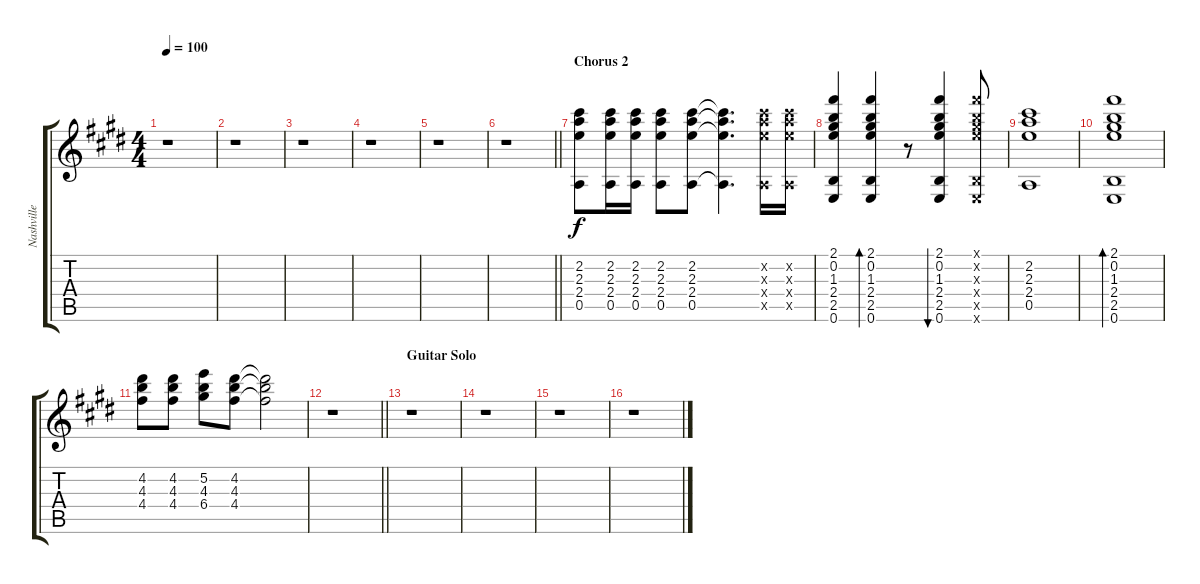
\track ("Nashville Acoustic" "Nashville ") {instrument acousticguitarsteel}
\staff {score tabs}
\tuning (E5 B4 G4 D4 A2 E2) {hide}
\ts (4 4)
\tempo 100
\clef g2
\ks e
r.1{dy f} |
\ks c#minor
r.1 |
\ks e
r.1 |
\ks c#minor
r.1 |
\ks e
r.1 |
\barLineRight lightlight
\ks c#minor
r.1 |
\section ("" "Chorus 2")
\ks e
(2.2 2.3 2.4 0.5).8 (2.2 2.3 2.4 0.5).16 (2.2 2.3 2.4 0.5).16 (2.2 2.3 2.4 0.5).8 (2.2 2.3 2.4 0.5).8 (2.2{t} 2.3{t} 2.4{t} 0.5{t}).4{d} (2.2{x} 2.3{x} 2.4{x} 0.5{x}).16 (2.2{x} 2.3{x} 2.4{x} 0.5{x}).16 |
\ks c#minor
(2.1 0.2 1.3 2.4 2.5 0.6).4 (2.1 0.2 1.3 2.4 2.5 0.6).4{bd 60} r.8 (2.1 0.2 1.3 2.4 2.5 0.6).4{bu 60} (2.1{x} 0.2{x} 1.3{x} 2.4{x} 2.5{x} 0.6{x}).8 |
\ks e
(2.2 2.3 2.4 0.5).1 |
\ks c#minor
(2.1 0.2 1.3 2.4 2.5 0.6).1{bd 60} |
(4.2 4.3 4.4).8 (4.2 4.3 4.4).8 (5.2 4.3 6.4).8 (4.2 4.3 4.4).8 (4.2{t} 4.3{t} 4.4{t}).2 |
\barLineRight lightlight
\ks e
r.1 |
\section ("" "Guitar Solo")
\ks c#minor
r.1 |
r.1 |
r.1 |
r.1
